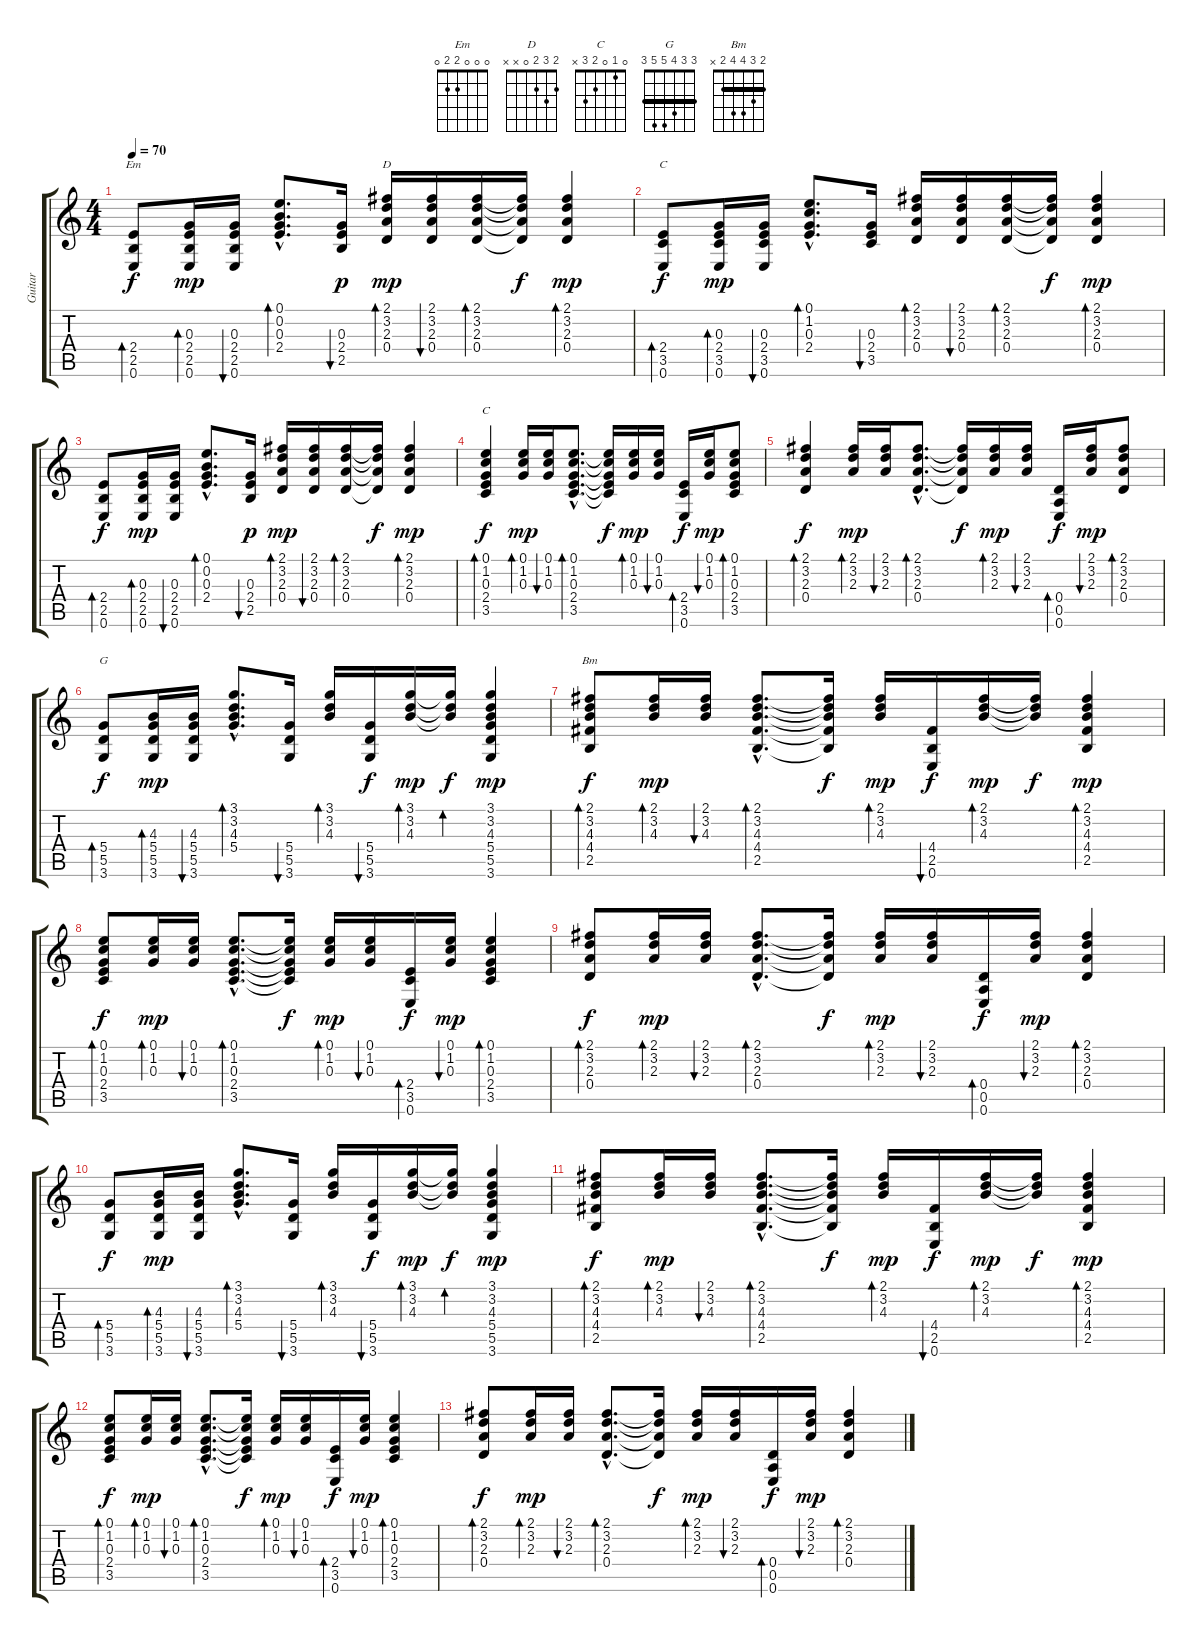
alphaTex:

\track ("Guitar" "Guitar") {instrument acousticguitarnylon}
\staff {score tabs}
\tuning (E4 B3 G3 D3 A2 E2) {hide}
\chord ("Em" 0 0 0 2 2 0)
\chord ("D" 2 3 2 0 x x)
\chord ("C" x 1 x 2 3 x)
\chord ("C" 0 1 0 2 3 x)
\chord ("G" 3 3 4 5 5 3) {barre 3}
\chord ("Bm" 2 3 4 4 2 x) {barre 2}
\ts (4 4)
\tempo 70
\clef g2
\ks c
(2.4 2.5 0.6).8{bd 30 ch "Em" dy f} (0.3 2.4 2.5 0.6).16{bd 30 dy mp} (0.3 2.4 2.5 0.6).16{bu 30} (0.1{hac} 0.2{hac} 0.3{hac} 2.4{hac}).8{d bd 30} (0.3 2.4 2.5).16{bu 30 dy p} (2.1 3.2 2.3 0.4).16{bd 30 ch "D" dy mp} (2.1 3.2 2.3 0.4).16{bu 30} (2.1 3.2 2.3 0.4).16{bd 30} (2.1{t} 3.2{t} 2.3{t} 0.4{t}).16{dy f} (2.1 3.2 2.3 0.4).4{bd 30 dy mp} |
(2.4 3.5 0.6).8{bd 30 ch "C" dy f} (0.3 2.4 3.5 0.6).16{bd 30 dy mp} (0.3 2.4 3.5 0.6).16{bu 30} (0.1{hac} 1.2{hac} 0.3{hac} 2.4{hac}).8{d bd 30} (0.3 2.4 3.5).16{bu 30} (2.1 3.2 2.3 0.4).16{bd 30} (2.1 3.2 2.3 0.4).16{bu 30} (2.1 3.2 2.3 0.4).16{bd 30} (2.1{t} 3.2{t} 2.3{t} 0.4{t}).16{dy f} (2.1 3.2 2.3 0.4).4{bd 30 dy mp} |
(2.4 2.5 0.6).8{bd 30 dy f} (0.3 2.4 2.5 0.6).16{bd 30 dy mp} (0.3 2.4 2.5 0.6).16{bu 30} (0.1{hac} 0.2{hac} 0.3{hac} 2.4{hac}).8{d bd 30} (0.3 2.4 2.5).16{bu 30 dy p} (2.1 3.2 2.3 0.4).16{bd 30 dy mp} (2.1 3.2 2.3 0.4).16{bu 30} (2.1 3.2 2.3 0.4).16{bd 30} (2.1{t} 3.2{t} 2.3{t} 0.4{t}).16{dy f} (2.1 3.2 2.3 0.4).4{bd 30 dy mp} |
(0.1 1.2 0.3 2.4 3.5).4{bd 30 ch "C" dy f} (0.1 1.2 0.3).16{bd 30 dy mp} (0.1 1.2 0.3).16{bu 30} (0.1{hac} 1.2{hac} 0.3{hac} 2.4{hac} 3.5{hac}).8{d bd 30} (0.1{t} 1.2{t} 0.3{t} 2.4{t} 3.5{t}).16{dy f} (0.1 1.2 0.3).16{bd 30 dy mp} (0.1 1.2 0.3).16{bu 30} (2.4 3.5 0.6).16{bd 30 dy f} (0.1 1.2 0.3).16{bu 30 dy mp} (0.1 1.2 0.3 2.4 3.5).8{bd 30} |
(2.1 3.2 2.3 0.4).4{bd 30 dy f} (2.1 3.2 2.3).16{bd 30 dy mp} (2.1 3.2 2.3).16{bu 30} (2.1{hac} 3.2{hac} 2.3{hac} 0.4{hac}).8{d bd 30} (2.1{t} 3.2{t} 2.3{t} 0.4{t}).16{dy f} (2.1 3.2 2.3).16{bd 30 dy mp} (2.1 3.2 2.3).16{bu 30} (0.4 0.5 0.6).16{bd 30 dy f} (2.1 3.2 2.3).16{bu 30 dy mp} (2.1 3.2 2.3 0.4).8{bd 30} |
(5.4 5.5 3.6).8{bd 30 ch "G" dy f} (4.3 5.4 5.5 3.6).16{bd 30 dy mp} (4.3 5.4 5.5 3.6).16{bu 30} (3.1{hac} 3.2{hac} 4.3{hac} 5.4{hac}).8{d bd 30} (5.4 5.5 3.6).16{bu 30} (3.1 3.2 4.3).16{bd 30} (5.4 5.5 3.6).16{bu 30 dy f} (3.1 3.2 4.3).16{bd 30 dy mp} (3.1{t} 3.2{t} 4.3{t}).16{bd 30 dy f} (3.1 3.2 4.3 5.4 5.5 3.6).4{dy mp} |
(2.1 3.2 4.3 4.4 2.5).8{bd 30 ch "Bm" dy f} (2.1 3.2 4.3).16{bd 30 dy mp} (2.1 3.2 4.3).16{bu 30} (2.1{hac} 3.2{hac} 4.3{hac} 4.4{hac} 2.5{hac}).8{d bd 30} (2.1{t} 3.2{t} 4.3{t} 4.4{t} 2.5{t}).16{dy f} (2.1 3.2 4.3).16{bd 30 dy mp} (4.4 2.5 0.6).16{bu 30 dy f} (2.1 3.2 4.3).16{bd 30 dy mp} (2.1{t} 3.2{t} 4.3{t}).16{dy f} (2.1 3.2 4.3 4.4 2.5).4{bd 30 dy mp} |
(0.1 1.2 0.3 2.4 3.5).8{bd 30 dy f} (0.1 1.2 0.3).16{bd 30 dy mp} (0.1 1.2 0.3).16{bu 30} (0.1{hac} 1.2{hac} 0.3{hac} 2.4{hac} 3.5{hac}).8{d bd 30} (0.1{t} 1.2{t} 0.3{t} 2.4{t} 3.5{t}).16{dy f} (0.1 1.2 0.3).16{bd 30 dy mp} (0.1 1.2 0.3).16{bu 30} (2.4 3.5 0.6).16{bd 30 dy f} (0.1 1.2 0.3).16{bu 30 dy mp} (0.1 1.2 0.3 2.4 3.5).4{bd 30} |
(2.1 3.2 2.3 0.4).8{bd 30 dy f} (2.1 3.2 2.3).16{bd 30 dy mp} (2.1 3.2 2.3).16{bu 30} (2.1{hac} 3.2{hac} 2.3{hac} 0.4{hac}).8{d bd 30} (2.1{t} 3.2{t} 2.3{t} 0.4{t}).16{dy f} (2.1 3.2 2.3).16{bd 30 dy mp} (2.1 3.2 2.3).16{bu 30} (0.4 0.5 0.6).16{bd 30 dy f} (2.1 3.2 2.3).16{bu 30 dy mp} (2.1 3.2 2.3 0.4).4{bd 30} |
(5.4 5.5 3.6).8{bd 30 dy f} (4.3 5.4 5.5 3.6).16{bd 30 dy mp} (4.3 5.4 5.5 3.6).16{bu 30} (3.1{hac} 3.2{hac} 4.3{hac} 5.4{hac}).8{d bd 30} (5.4 5.5 3.6).16{bu 30} (3.1 3.2 4.3).16{bd 30} (5.4 5.5 3.6).16{bu 30 dy f} (3.1 3.2 4.3).16{bd 30 dy mp} (3.1{t} 3.2{t} 4.3{t}).16{bd 30 dy f} (3.1 3.2 4.3 5.4 5.5 3.6).4{dy mp} |
(2.1 3.2 4.3 4.4 2.5).8{bd 30 dy f} (2.1 3.2 4.3).16{bd 30 dy mp} (2.1 3.2 4.3).16{bu 30} (2.1{hac} 3.2{hac} 4.3{hac} 4.4{hac} 2.5{hac}).8{d bd 30} (2.1{t} 3.2{t} 4.3{t} 4.4{t} 2.5{t}).16{dy f} (2.1 3.2 4.3).16{bd 30 dy mp} (4.4 2.5 0.6).16{bu 30 dy f} (2.1 3.2 4.3).16{bd 30 dy mp} (2.1{t} 3.2{t} 4.3{t}).16{dy f} (2.1 3.2 4.3 4.4 2.5).4{bd 30 dy mp} |
(0.1 1.2 0.3 2.4 3.5).8{bd 30 dy f} (0.1 1.2 0.3).16{bd 30 dy mp} (0.1 1.2 0.3).16{bu 30} (0.1{hac} 1.2{hac} 0.3{hac} 2.4{hac} 3.5{hac}).8{d bd 30} (0.1{t} 1.2{t} 0.3{t} 2.4{t} 3.5{t}).16{dy f} (0.1 1.2 0.3).16{bd 30 dy mp} (0.1 1.2 0.3).16{bu 30} (2.4 3.5 0.6).16{bd 30 dy f} (0.1 1.2 0.3).16{bu 30 dy mp} (0.1 1.2 0.3 2.4 3.5).4{bd 30} |
(2.1 3.2 2.3 0.4).8{bd 30 dy f} (2.1 3.2 2.3).16{bd 30 dy mp} (2.1 3.2 2.3).16{bu 30} (2.1{hac} 3.2{hac} 2.3{hac} 0.4{hac}).8{d bd 30} (2.1{t} 3.2{t} 2.3{t} 0.4{t}).16{dy f} (2.1 3.2 2.3).16{bd 30 dy mp} (2.1 3.2 2.3).16{bu 30} (0.4 0.5 0.6).16{bd 30 dy f} (2.1 3.2 2.3).16{bu 30 dy mp} (2.1 3.2 2.3 0.4).4{bd 30}
